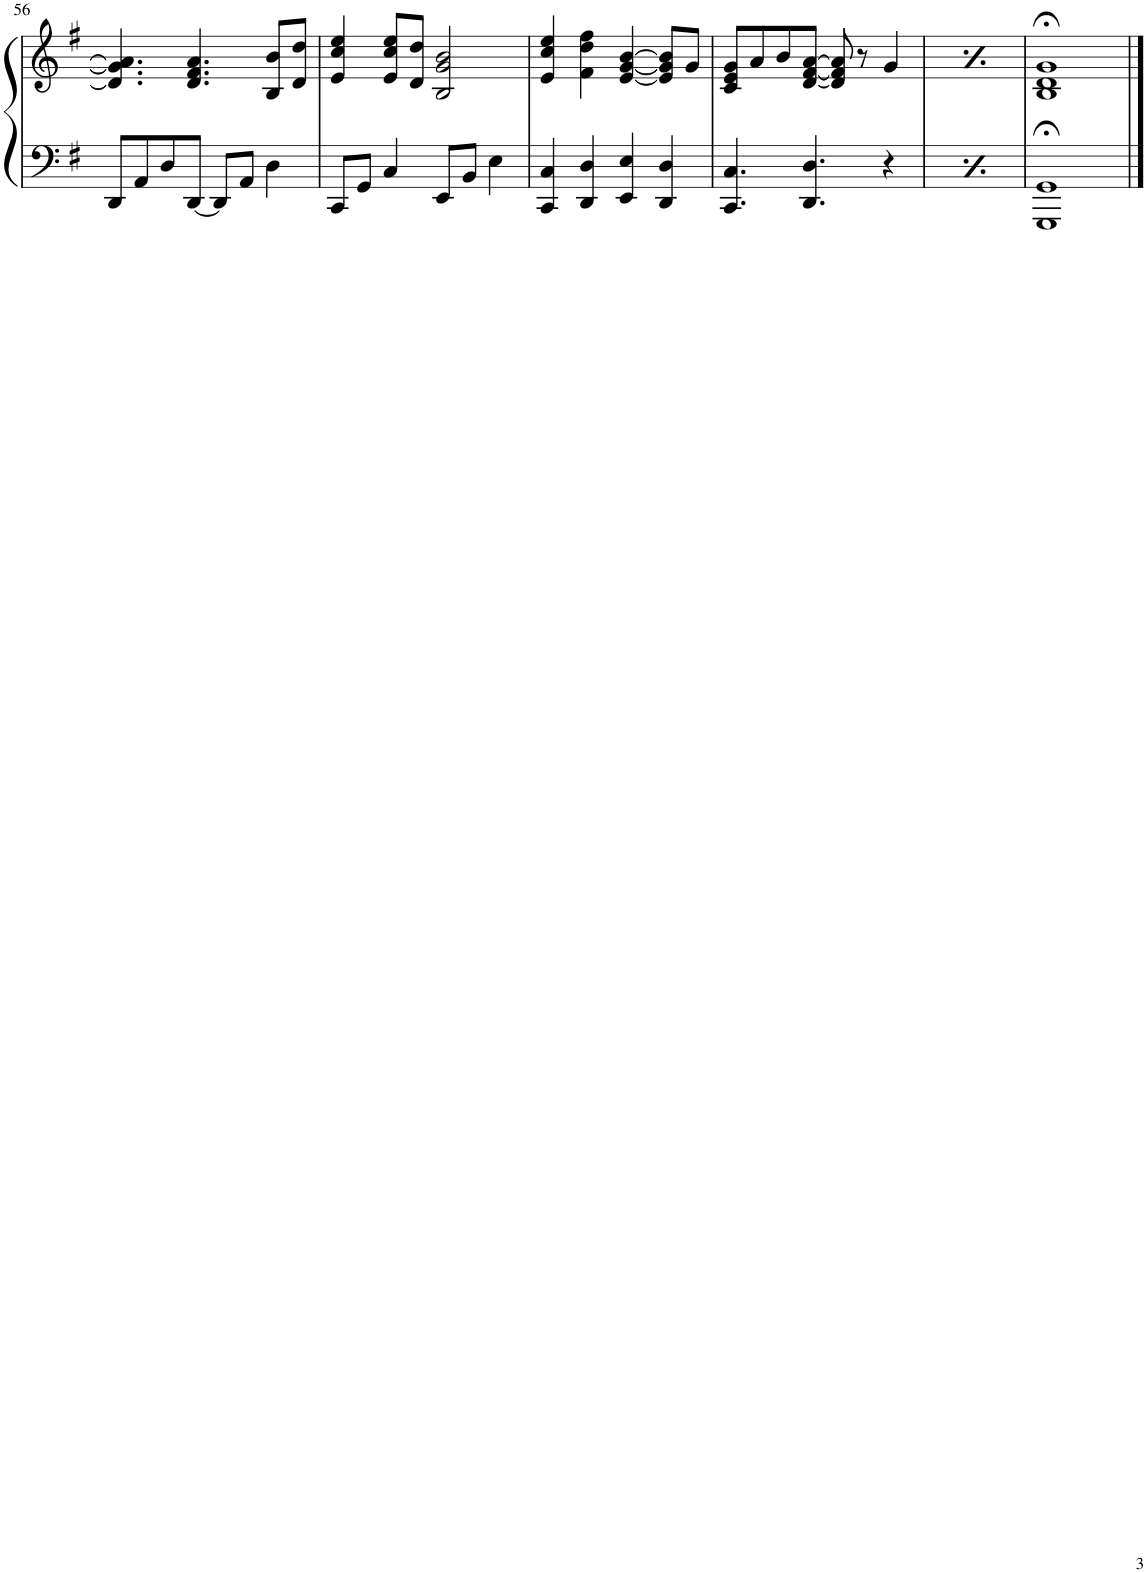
**kern	**kern
*part1	*part1
*staff2	*staff1
*I"Piano	*
*I'Pno.	*
!!LO:PB:g=z
*clefF4	*clefG2
*k[f#]	*k[f#]
*M4/4	*M4/4
=56	=56
8DD/L	4.d/] 4.g/] 4.a/]
8AA/	.
8D/	.
[8DD/J	4.d/ 4.f#/ 4.a/
8DD/L]	.
8AA/J	.
4D\	8B/ 8b/L
.	8d/ 8dd/J
=57	=57
8CC/L	4e/ 4cc/ 4ee/
8GG/J	.
4C/	8e/ 8cc/ 8ee/L
.	8d/ 8dd/J
8EE/L	2B/ 2g/ 2b/
8BB/J	.
4E\	.
=58	=58
4CC/ 4C/	4e/ 4cc/ 4ee/
4DD/ 4D/	4f#\ 4dd\ 4ff#\
4EE/ 4E/	[4e/ [4g/ [4b/
4DD/ 4D/	8e/] 8g/] 8b/]L
.	8g/J
=59	=59
4.CC/ 4.C/	8c/ 8e/ 8g/L
.	8a/
.	8b/
4.DD/ 4.D/	[8d/ [8f#/ [8a/J
.	8d/] 8f#/] 8a/]
.	8r
4r	4g/
=60	=60
4.CC/ 4.C/	8c/ 8e/ 8g/L
.	8a/
.	8b/
4.DD/ 4.D/	[8d/ [8f#/ [8a/J
.	8d/] 8f#/] 8a/]
.	8r
4r	4g/
=61	=61
1GGG;< 1GG;<	1B;< 1d;< 1g;<
==	==
*-	*-
